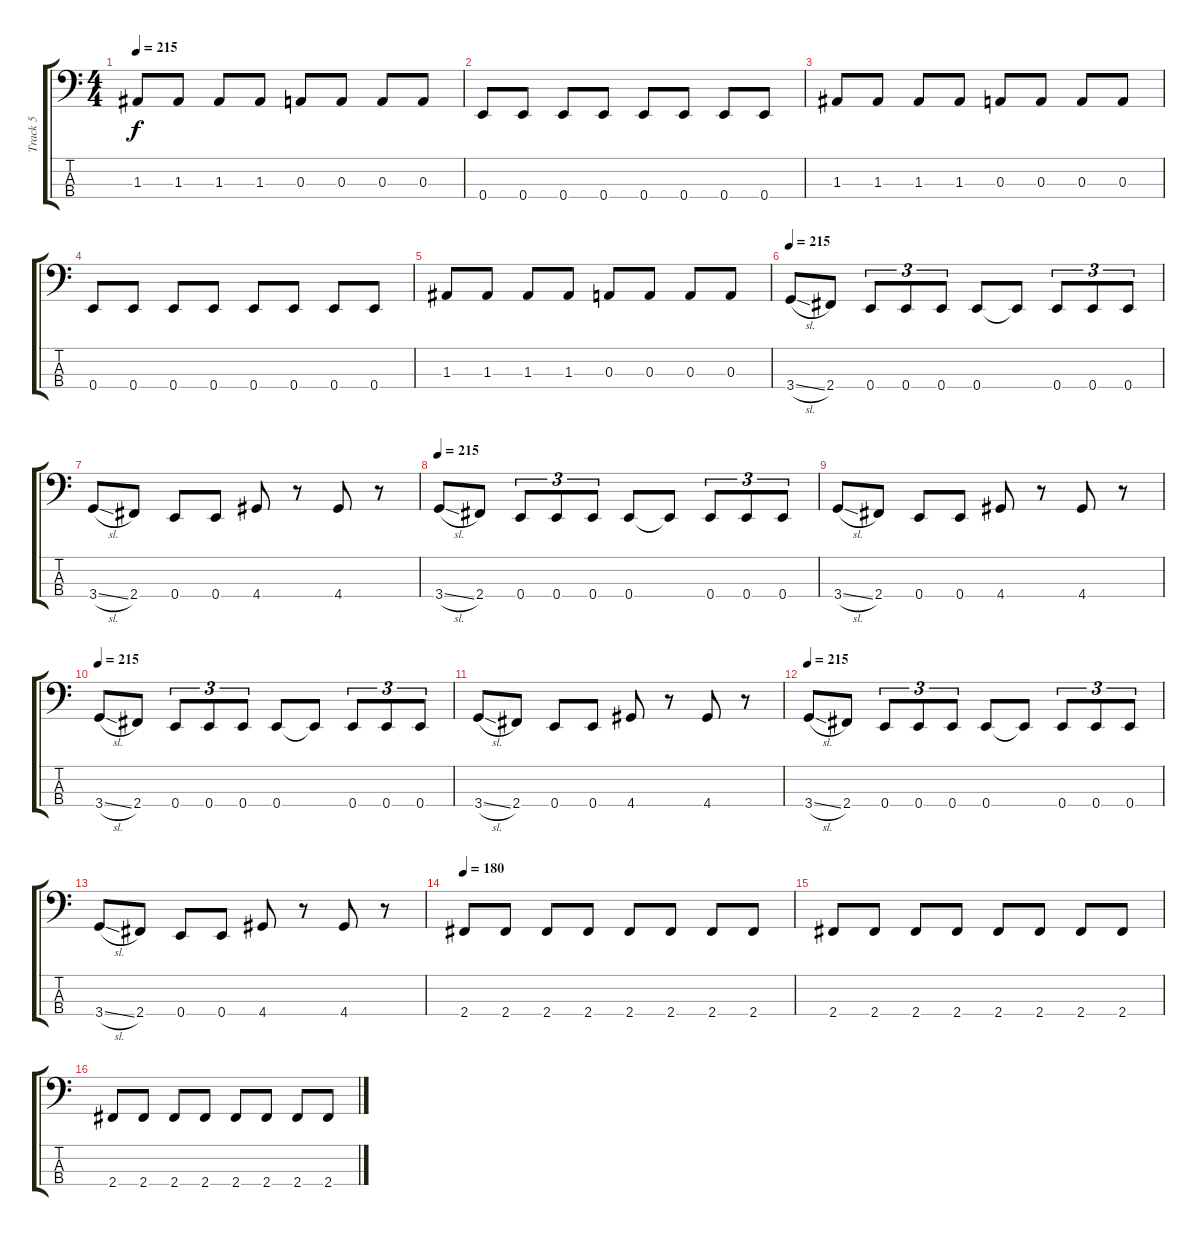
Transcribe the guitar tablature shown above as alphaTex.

\track ("Track 5" "Track 5") {instrument electricbasspick}
\staff {score tabs}
\tuning (G2 D2 A1 E1) {hide}
\ts (4 4)
\tempo 215
\clef f4
\ks c
1.3.8{dy f} 1.3.8 1.3.8 1.3.8 0.3.8 0.3.8 0.3.8 0.3.8 |
0.4.8 0.4.8 0.4.8 0.4.8 0.4.8 0.4.8 0.4.8 0.4.8 |
1.3.8 1.3.8 1.3.8 1.3.8 0.3.8 0.3.8 0.3.8 0.3.8 |
0.4.8 0.4.8 0.4.8 0.4.8 0.4.8 0.4.8 0.4.8 0.4.8 |
1.3.8 1.3.8 1.3.8 1.3.8 0.3.8 0.3.8 0.3.8 0.3.8 |
\tempo 215
3.4{sl}.8 2.4.8 0.4.8{tu (3 2)} 0.4.8{tu (3 2)} 0.4.8{tu (3 2)} 0.4.8 0.4{t}.8 0.4.8{tu (3 2)} 0.4.8{tu (3 2)} 0.4.8{tu (3 2)} |
3.4{sl}.8 2.4.8 0.4.8 0.4.8 4.4.8 r.8 4.4.8 r.8 |
\tempo 215
3.4{sl}.8 2.4.8 0.4.8{tu (3 2)} 0.4.8{tu (3 2)} 0.4.8{tu (3 2)} 0.4.8 0.4{t}.8 0.4.8{tu (3 2)} 0.4.8{tu (3 2)} 0.4.8{tu (3 2)} |
3.4{sl}.8 2.4.8 0.4.8 0.4.8 4.4.8 r.8 4.4.8 r.8 |
\tempo 215
3.4{sl}.8 2.4.8 0.4.8{tu (3 2)} 0.4.8{tu (3 2)} 0.4.8{tu (3 2)} 0.4.8 0.4{t}.8 0.4.8{tu (3 2)} 0.4.8{tu (3 2)} 0.4.8{tu (3 2)} |
3.4{sl}.8 2.4.8 0.4.8 0.4.8 4.4.8 r.8 4.4.8 r.8 |
\tempo 215
3.4{sl}.8 2.4.8 0.4.8{tu (3 2)} 0.4.8{tu (3 2)} 0.4.8{tu (3 2)} 0.4.8 0.4{t}.8 0.4.8{tu (3 2)} 0.4.8{tu (3 2)} 0.4.8{tu (3 2)} |
3.4{sl}.8 2.4.8 0.4.8 0.4.8 4.4.8 r.8 4.4.8 r.8 |
\tempo 180
2.4.8 2.4.8 2.4.8 2.4.8 2.4.8 2.4.8 2.4.8 2.4.8 |
2.4.8 2.4.8 2.4.8 2.4.8 2.4.8 2.4.8 2.4.8 2.4.8 |
2.4.8 2.4.8 2.4.8 2.4.8 2.4.8 2.4.8 2.4.8 2.4.8
